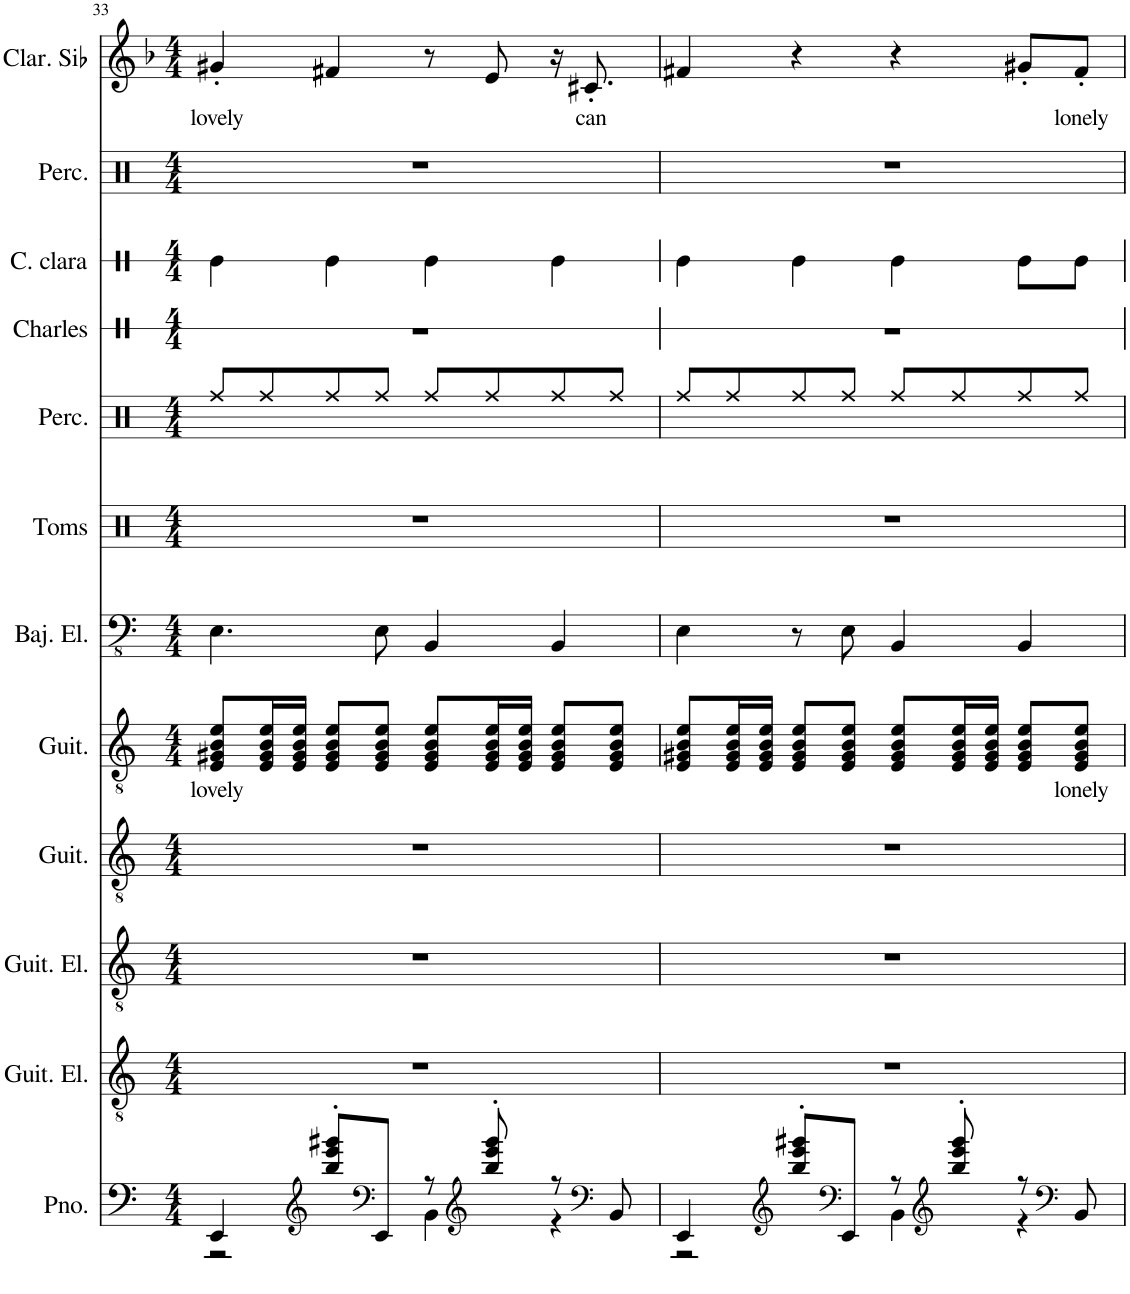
**kern	**kern	**kern	**kern	**kern	**text	**kern	**kern	**kern	**kern	**kern	**kern	**kern	**text
*part12	*part11	*part10	*part9	*part8	*part8	*part7	*part6	*part5	*part4	*part3	*part2	*part1	*part1
*staff12	*staff11	*staff10	*staff9	*staff8	*staff8	*staff7	*staff6	*staff5	*staff4	*staff3	*staff2	*staff1	*staff1
*I"Piano, Ac.Piano	*I"Guitarra eléctrica, Guitar 4	*I"Guitarra eléctrica, Guitar 3	*I"Guitarra acústica, Guitar 2	*I"Guitarra clásica, Guitar 1	*	*I"Bajo eléctrico, Bass Gtr	*I"Tom Toms, Tom Tom	*I"Set de percusión, Ride Cym	*I"Charles, Clsd Hat	*I"Caja clara, Snare	*I"Set de percusión, Kick Drm	*I"Clarinette en Sib	*
*I'Pno.	*I'Guit. El.	*I'Guit. El.	*I'Guit.	*I'Guit.	*	*I'Baj. El.	*I'Toms	*I'Perc.	*I'Charles	*I'C. clara	*I'Perc.	*I'Clar. Sib	*
!!LO:PB:g=z
*clefF4	*clefGv2	*clefGv2	*clefGv2	*clefGv2	*	*clefFv4	*clefX	*clefX	*clefX	*clefX	*clefX	*clefG2	*
*	*	*	*	*	*	*	*	*	*	*	*	*Trd1c2	*
*k[]	*k[]	*k[]	*k[]	*k[]	*	*k[]	*k[]	*k[]	*k[]	*k[]	*k[]	*k[b-]	*
*M4/4	*M4/4	*M4/4	*M4/4	*M4/4	*	*M4/4	*M4/4	*M4/4	*M4/4	*M4/4	*M4/4	*M4/4	*
=33	=33	=33	=33	=33	=33	=33	=33	=33	=33	=33	=33	=33	=33
*^	*	*	*	*	*	*	*	*	*	*	*	*	*
!	!	!	!	!	!	!LO:LY:b	!	!	!	!	!	!	!	!LO:LY:b
4EE/	2r	1r	1r	1r	8E/ 8G#X/ 8B/ 8e/L	lovely	4.EE\	1r	8Rff/L	1r	4Re\	1r	4g#X'/	lovely
.	.	.	.	.	16E/ 16G#/ 16B/ 16e/L	.	.	.	8Rff/	.	.	.	.	.
.	.	.	.	.	16E/ 16G#/ 16B/ 16e/JJ	.	.	.	.	.	.	.	.	.
*clefG2	*	*	*	*	*	*	*	*	*	*	*	*	*	*
8bb/' 8eee/' 8ggg#X/'L	.	.	.	.	8E/ 8G#/ 8B/ 8e/L	.	.	.	8Rff/	.	4Re\	.	4f#X/	.
*clefF4	*	*	*	*	*	*	*	*	*	*	*	*	*	*
8EE/J	.	.	.	.	8E/ 8G#/ 8B/ 8e/J	.	8EE\	.	8Rff/J	.	.	.	.	.
8r	4BB\	.	.	.	8E/ 8G#/ 8B/ 8e/L	.	4BBB/	.	8Rff/L	.	4Re\	.	8r	.
*clefG2	*	*	*	*	*	*	*	*	*	*	*	*	*	*
8bb/' 8eee/' 8ggg#/'	.	.	.	.	16E/ 16G#/ 16B/ 16e/L	.	.	.	8Rff/	.	.	.	8e/	.
.	.	.	.	.	16E/ 16G#/ 16B/ 16e/JJ	.	.	.	.	.	.	.	.	.
8r	4r	.	.	.	8E/ 8G#/ 8B/ 8e/L	.	4BBB/	.	8Rff/	.	4Re\	.	16r	.
!	!	!	!	!	!	!	!	!	!	!	!	!	!	!LO:LY:b
.	.	.	.	.	.	.	.	.	.	.	.	.	8.c#X'/	can
*clefF4	*	*	*	*	*	*	*	*	*	*	*	*	*	*
8BB/	.	.	.	.	8E/ 8G#/ 8B/ 8e/J	.	.	.	8Rff/J	.	.	.	.	.
=34	=34	=34	=34	=34	=34	=34	=34	=34	=34	=34	=34	=34	=34	=34
4EE/	2r	1r	1r	1r	8E/ 8G#X/ 8B/ 8e/L	.	4EE\	1r	8Rff/L	1r	4Re\	1r	4f#X/	.
.	.	.	.	.	16E/ 16G#/ 16B/ 16e/L	.	.	.	8Rff/	.	.	.	.	.
.	.	.	.	.	16E/ 16G#/ 16B/ 16e/JJ	.	.	.	.	.	.	.	.	.
*clefG2	*	*	*	*	*	*	*	*	*	*	*	*	*	*
8bb/' 8eee/' 8ggg#X/'L	.	.	.	.	8E/ 8G#/ 8B/ 8e/L	.	8r	.	8Rff/	.	4Re\	.	4r	.
*clefF4	*	*	*	*	*	*	*	*	*	*	*	*	*	*
8EE/J	.	.	.	.	8E/ 8G#/ 8B/ 8e/J	.	8EE\	.	8Rff/J	.	.	.	.	.
8r	4BB\	.	.	.	8E/ 8G#/ 8B/ 8e/L	.	4BBB/	.	8Rff/L	.	4Re\	.	4r	.
*clefG2	*	*	*	*	*	*	*	*	*	*	*	*	*	*
8bb/' 8eee/' 8ggg#/'	.	.	.	.	16E/ 16G#/ 16B/ 16e/L	.	.	.	8Rff/	.	.	.	.	.
.	.	.	.	.	16E/ 16G#/ 16B/ 16e/JJ	.	.	.	.	.	.	.	.	.
8r	4r	.	.	.	8E/ 8G#/ 8B/ 8e/L	.	4BBB/	.	8Rff/	.	8Re\L	.	8g#X'/L	.
*clefF4	*	*	*	*	*	*	*	*	*	*	*	*	*	*
!	!	!	!	!	!	!LO:LY:b	!	!	!	!	!	!	!	!LO:LY:b
8BB/	.	.	.	.	8E/ 8G#/ 8B/ 8e/J	lonely	.	.	8Rff/J	.	8Re\J	.	8f#'/J	lonely
*v	*v	*	*	*	*	*	*	*	*	*	*	*	*	*
=	=	=	=	=	=	=	=	=	=	=	=	=	=
*-	*-	*-	*-	*-	*-	*-	*-	*-	*-	*-	*-	*-	*-
